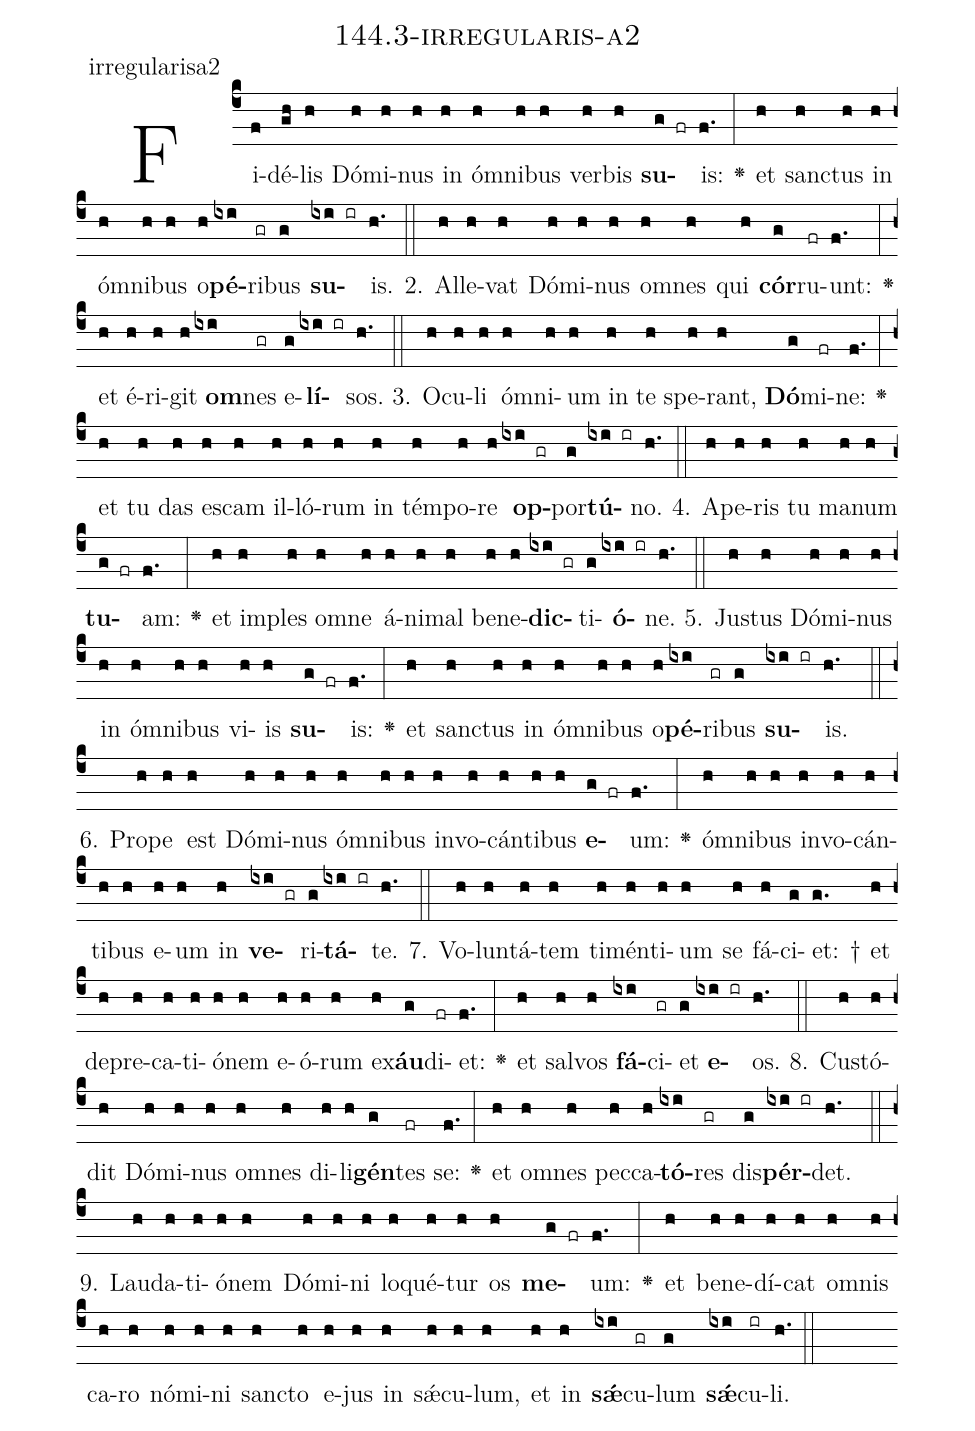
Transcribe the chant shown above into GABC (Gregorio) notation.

name: 144.3-irregularis-a2;
annotation: irregularisa2;
%%
(c4)Fi(f)dé(gh)lis(h) Dó(h)mi(h)nus(h) in(h) óm(h)ni(h)bus(h) ver(h)bis(h) <b>su</b>(g fr)is:(f.) <v>\greheightstar</v>(:) et(h) sanc(h)tus(h) in(h) óm(h)ni(h)bus(h) o(h)<b>pé</b>(ixi)ri(gr)bus(g) <b>su</b>(ixi ir)is.(h.) (::)
2. Al(h)le(h)vat(h) Dó(h)mi(h)nus(h) om(h)nes(h) qui(h) <b>cór</b>(g)ru(fr)unt:(f.) <v>\greheightstar</v>(:) et(h) é(h)ri(h)git(h) <b>om</b>(ixi)nes(gr) e(g)<b>lí</b>(ixi ir)sos.(h.) (::)
3. O(h)cu(h)li(h) óm(h)ni(h)um(h) in(h) te(h) spe(h)rant,(h) <b>Dó</b>(g)mi(fr)ne:(f.) <v>\greheightstar</v>(:) et(h) tu(h) das(h) es(h)cam(h) il(h)ló(h)rum(h) in(h) tém(h)po(h)re(h) <b>op</b>(ixi gr)por(g)<b>tú</b>(ixi ir)no.(h.) (::)
4. A(h)pe(h)ris(h) tu(h) ma(h)num(h) <b>tu</b>(g fr)am:(f.) <v>\greheightstar</v>(:) et(h) im(h)ples(h) om(h)ne(h) á(h)ni(h)mal(h) be(h)ne(h)<b>dic</b>(ixi gr)ti(g)<b>ó</b>(ixi ir)ne.(h.) (::)
5. Jus(h)tus(h) Dó(h)mi(h)nus(h) in(h) óm(h)ni(h)bus(h) vi(h)is(h) <b>su</b>(g fr)is:(f.) <v>\greheightstar</v>(:) et(h) sanc(h)tus(h) in(h) óm(h)ni(h)bus(h) o(h)<b>pé</b>(ixi)ri(gr)bus(g) <b>su</b>(ixi ir)is.(h.) (::)
6. Pro(h)pe(h) est(h) Dó(h)mi(h)nus(h) óm(h)ni(h)bus(h) in(h)vo(h)cán(h)ti(h)bus(h) <b>e</b>(g fr)um:(f.) <v>\greheightstar</v>(:) óm(h)ni(h)bus(h) in(h)vo(h)cán(h)ti(h)bus(h) e(h)um(h) in(h) <b>ve</b>(ixi gr)ri(g)<b>tá</b>(ixi ir)te.(h.) (::)
7. Vo(h)lun(h)tá(h)tem(h) ti(h)mén(h)ti(h)um(h) se(h) fá(h)ci(g)et: †(g.) et(h) de(h)pre(h)ca(h)ti(h)ó(h)nem(h) e(h)ó(h)rum(h) ex(h)<b>áu</b>(g)di(fr)et:(f.) <v>\greheightstar</v>(:) et(h) sal(h)vos(h) <b>fá</b>(ixi)ci(gr)et(g) <b>e</b>(ixi ir)os.(h.) (::)
8. Cus(h)tó(h)dit(h) Dó(h)mi(h)nus(h) om(h)nes(h) di(h)li(h)<b>gén</b>(g)tes(fr) se:(f.) <v>\greheightstar</v>(:) et(h) om(h)nes(h) pec(h)ca(h)<b>tó</b>(ixi)res(gr) dis(g)<b>pér</b>(ixi ir)det.(h.) (::)
9. Lau(h)da(h)ti(h)ó(h)nem(h) Dó(h)mi(h)ni(h) lo(h)qué(h)tur(h) os(h) <b>me</b>(g fr)um:(f.) <v>\greheightstar</v>(:) et(h) be(h)ne(h)dí(h)cat(h) om(h)nis(h) ca(h)ro(h) nó(h)mi(h)ni(h) sanc(h)to(h) e(h)jus(h) in(h) sǽ(h)cu(h)lum,(h) et(h) in(h) <b>sǽ</b>(ixi)cu(gr)lum(g) <b>sǽ</b>(ixi)cu(ir)li.(h.) (::)
